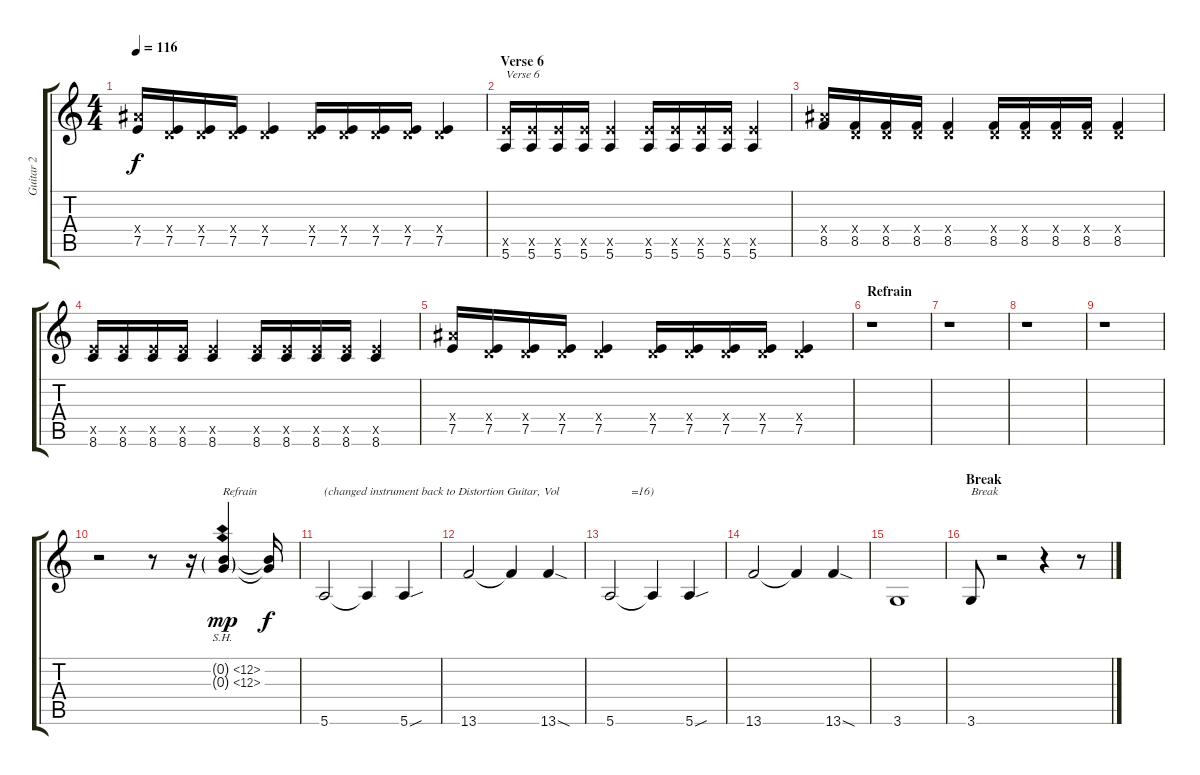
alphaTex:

\track ("Guitar 2" "Guitar 2") {instrument distortionguitar}
\staff {score tabs}
\tuning (E4 B3 G3 D3 A2 E2) {hide}
\ts (4 4)
\tempo 116
\clef g2
\ks c
(8.4{x} 7.5).16{dy f} (0.4{x} 7.5).16 (0.4{x} 7.5).16 (0.4{x} 7.5).16 (0.4{x} 7.5).4 (0.4{x} 7.5).16 (0.4{x} 7.5).16 (0.4{x} 7.5).16 (0.4{x} 7.5).16 (0.4{x} 7.5).4 |
\section ("" "Verse 6")
(7.5{x} 5.6).16{txt "Verse 6"} (7.5{x} 5.6).16 (7.5{x} 5.6).16 (7.5{x} 5.6).16 (7.5{x} 5.6).4 (7.5{x} 5.6).16 (7.5{x} 5.6).16 (7.5{x} 5.6).16 (7.5{x} 5.6).16 (7.5{x} 5.6).4 |
(8.4{x} 8.5).16 (0.4{x} 8.5).16 (0.4{x} 8.5).16 (0.4{x} 8.5).16 (0.4{x} 8.5).4 (0.4{x} 8.5).16 (0.4{x} 8.5).16 (0.4{x} 8.5).16 (0.4{x} 8.5).16 (0.4{x} 8.5).4 |
(7.5{x} 8.6).16 (7.5{x} 8.6).16 (7.5{x} 8.6).16 (7.5{x} 8.6).16 (7.5{x} 8.6).4 (7.5{x} 8.6).16 (7.5{x} 8.6).16 (7.5{x} 8.6).16 (7.5{x} 8.6).16 (7.5{x} 8.6).4 |
(8.4{x} 7.5).16 (0.4{x} 7.5).16 (0.4{x} 7.5).16 (0.4{x} 7.5).16 (0.4{x} 7.5).4 (0.4{x} 7.5).16 (0.4{x} 7.5).16 (0.4{x} 7.5).16 (0.4{x} 7.5).16 (0.4{x} 7.5).4 |
\section ("" "Refrain")
r.1 |
r.1 |
r.1 |
r.1 |
r.2 r.8 r.16 (0.2{sh 12 g} 0.3{sh 12 g}).4{txt "Refrain " dy mp volume 16 instrument distortionguitar} (0.2{t} 0.3{t}).16{dy f} |
5.6.2{txt "(changed instrument back to Distortion Guitar, Vol"} 5.6{t}.4 5.6{sou}.4 |
13.6.2 13.6{t}.4 13.6{sod}.4 |
5.6.2{txt "       =16)"} 5.6{t}.4 5.6{sou}.4 |
13.6.2 13.6{t}.4 13.6{sod}.4 |
3.6.1 |
\section ("" "Break")
3.6.8{txt "Break"} r.2 r.4 r.8
